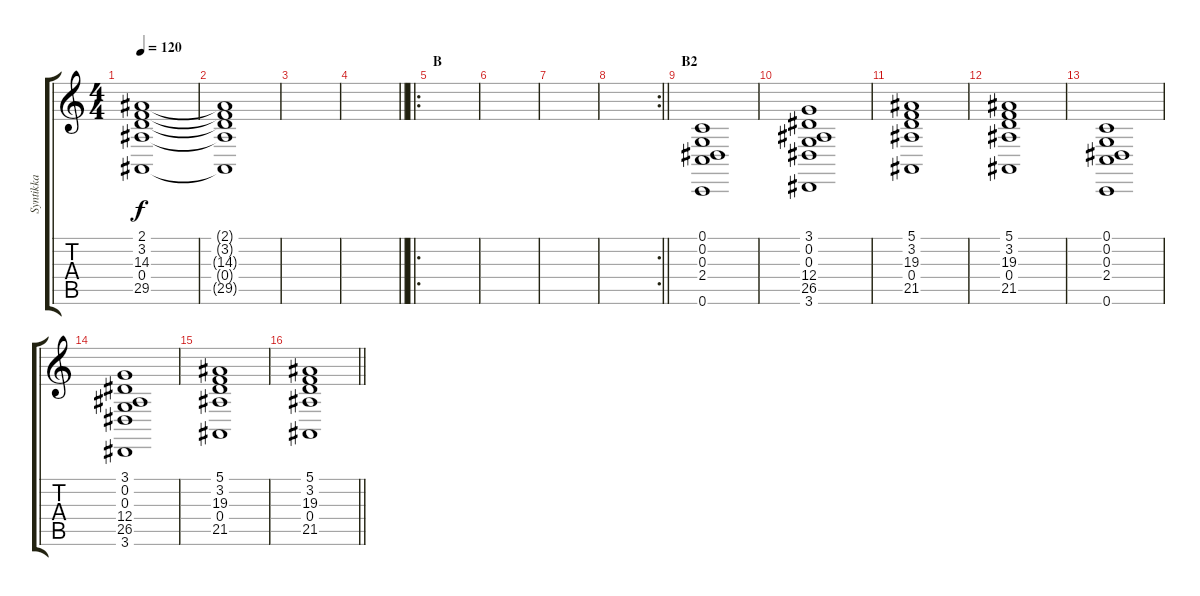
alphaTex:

\track ("Syntikka" "Syntikka") {instrument stringensemble1}
\staff {score tabs}
\tuning (C4 G3 Eb3 Bb2 F2 C2) {hide}
\ts (4 4)
\tempo 120
\clef g2
\ks c
(2.1 3.2 14.3 0.4 29.5).1{dy f} |
(2.1{t} 3.2{t} 14.3{t} 0.4{t} 29.5{t}).1 |
|
\barLineRight lightlight
|
\ro
\section ("" "B")
|
|
|
\rc 2
\barLineRight lightlight
|
\section ("" "B2")
(0.1 0.2 0.3 2.4 0.6).1 |
(3.1 0.2 0.3 12.4 26.5 3.6).1 |
(5.1 3.2 19.3 0.4 21.5).1 |
(5.1 3.2 19.3 0.4 21.5).1 |
(0.1 0.2 0.3 2.4 0.6).1 |
(3.1 0.2 0.3 12.4 26.5 3.6).1 |
(5.1 3.2 19.3 0.4 21.5).1 |
\barLineRight lightlight
(5.1 3.2 19.3 0.4 21.5).1
